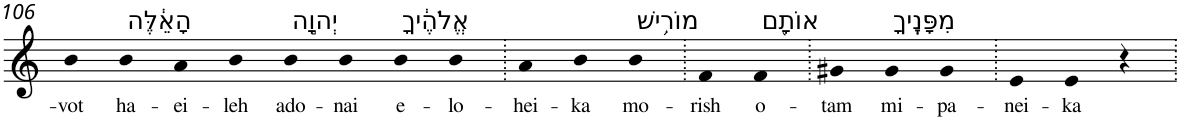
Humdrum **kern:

**kern	**text
*part1	*part1
*staff1	*staff1
*I"Piano	*
*I'Pno	*
!!LO:PB:g=z
*clefG2	*
*k[]	*
=106	=106
!	!LO:LY:b
4b	-vot
!LO:TX:a:t=הָאֵ֔לֶּה	!
!	!LO:LY:b
4b	ha-
!	!LO:LY:b
4a	-ei-
!	!LO:LY:b
4b	-leh
!LO:TX:a:t=יְהוָ֣ה	!
!	!LO:LY:b
4b	ado-
!	!LO:LY:b
4b	-nai
!LO:TX:a:t=אֱלֹהֶ֔יךָ	!
!	!LO:LY:b
4b	e-
!	!LO:LY:b
4b	-lo-
=107.	=107.
!	!LO:LY:b
4a	-hei-
!	!LO:LY:b
4b	-ka
!LO:TX:a:t=מוֹרִ֥ישׁ	!
!	!LO:LY:b
4b	mo-
=108.	=108.
!	!LO:LY:b
4f	-rish
!LO:TX:a:t=אוֹתָ֖ם	!
!	!LO:LY:b
4f	o-
=109.	=109.
!	!LO:LY:b
4g#X	-tam
!LO:TX:a:t=מִפָּנֶֽיךָ	!
!	!LO:LY:b
4g#	mi-
!	!LO:LY:b
4g#	-pa-
=110.	=110.
!	!LO:LY:b
4e	-nei-
!	!LO:LY:b
4e	-ka
4r	.
=.	=.
*-	*-
